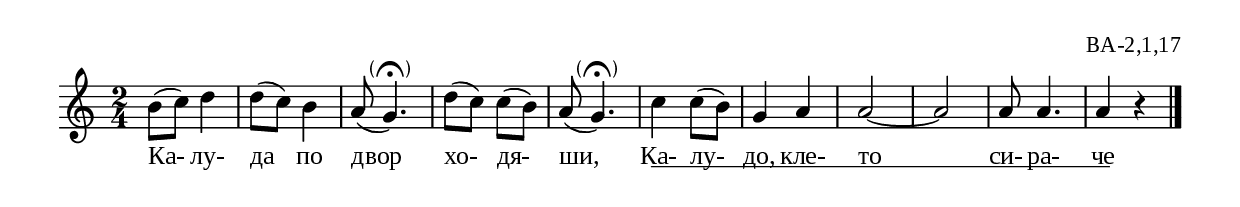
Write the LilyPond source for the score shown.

%{
BA_2_1_17
%}

\include "td-preamble.ly"

\score {
\relative c'' {
%% \tempo 4 = 152
  \time 2/4
\parS  
b8( c) d4 | d8( c) b4 | a8( g4.-\parenthesize-\fermata) | 
d'8( c) c8( b) | a8( g4.-\parenthesize-\fermata) | 
c4 c8( b) | g4 a4 | a2~ | a2 | a8 a4. | a4 r4 
 \bar "|." 
}
\addlyrics { Ка- лу- да по двор хо- дя- ши, 
Ка- \startTextSpan лу- до, кле- то си- ра- че \stopTextSpan }
%
\layout {
  indent = #0
  line-width = 190\mm
  ragged-right=##f
\context {
      \Lyrics
      \consists "Text_spanner_engraver"
      \override TextSpanner #'direction = #DOWN
      \override TextSpanner #'style = #'line    
      \override TextSpanner #'outside-staff-priority = ##f
      \override TextSpanner #'padding = #0.2 % sets the distance of the line from the lyrics
      \override TextSpanner #'bound-details =
      #`((left . ((Y . 0)
                  (padding . 0)
                  (attach-dir . ,LEFT)))
         (left-broken . ((end-on-note . #t)))
         (right . ((Y . 0)
                   (padding . 0)
                   (attach-dir . ,RIGHT))))
    }
  
}
%
\midi { 
	\context {
		\Score
		tempoWholesPerMinute = #(ly:make-moment 152 4)
		}
	}
}
%
\header{
  opus = "ВА-2,1,17"
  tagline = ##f
}


